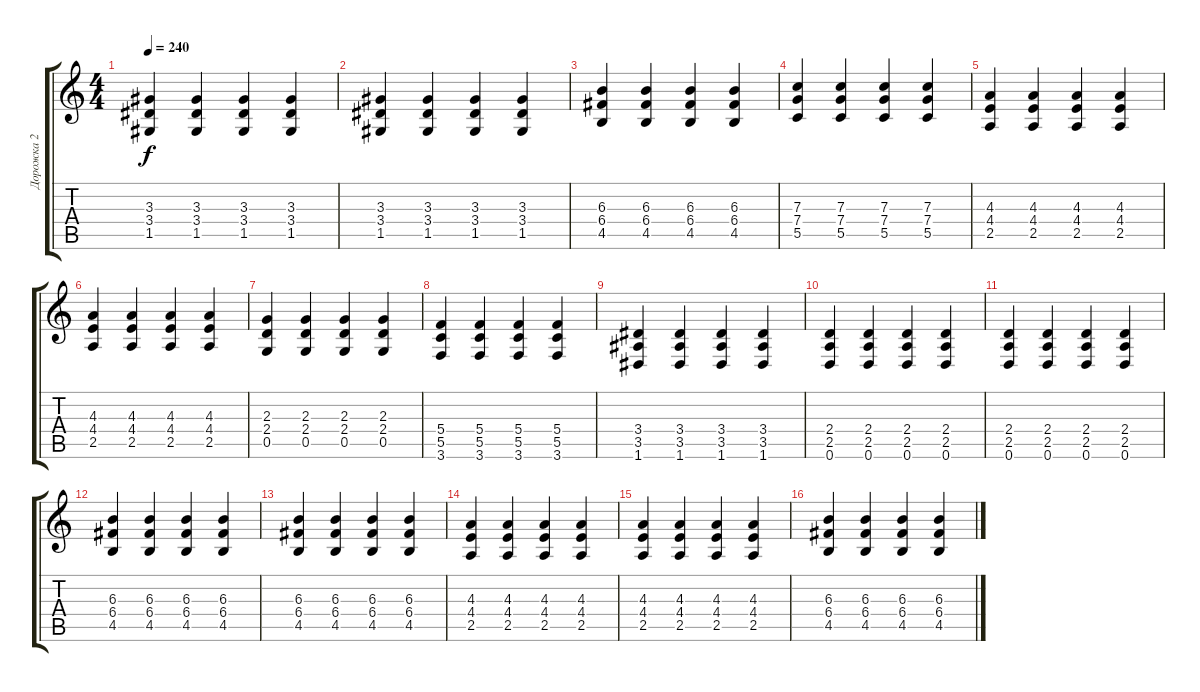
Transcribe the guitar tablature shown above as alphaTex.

\track ("Дорожка 2" "Дорожка 2") {instrument distortionguitar}
\staff {score tabs}
\tuning (D4 A3 F3 C3 G2 D2) {hide}
\ts (4 4)
\tempo 240
\clef g2
\ks c
(3.3 3.4 1.5).4{dy f} (3.3 3.4 1.5).4 (3.3 3.4 1.5).4 (3.3 3.4 1.5).4 |
(3.3 3.4 1.5).4 (3.3 3.4 1.5).4 (3.3 3.4 1.5).4 (3.3 3.4 1.5).4 |
(6.3 6.4 4.5).4 (6.3 6.4 4.5).4 (6.3 6.4 4.5).4 (6.3 6.4 4.5).4 |
(7.3 7.4 5.5).4 (7.3 7.4 5.5).4 (7.3 7.4 5.5).4 (7.3 7.4 5.5).4 |
(4.3 4.4 2.5).4 (4.3 4.4 2.5).4 (4.3 4.4 2.5).4 (4.3 4.4 2.5).4 |
(4.3 4.4 2.5).4 (4.3 4.4 2.5).4 (4.3 4.4 2.5).4 (4.3 4.4 2.5).4 |
(2.3 2.4 0.5).4 (2.3 2.4 0.5).4 (2.3 2.4 0.5).4 (2.3 2.4 0.5).4 |
(5.4 5.5 3.6).4 (5.4 5.5 3.6).4 (5.4 5.5 3.6).4 (5.4 5.5 3.6).4 |
(3.4 3.5 1.6).4 (3.4 3.5 1.6).4 (3.4 3.5 1.6).4 (3.4 3.5 1.6).4 |
(2.4 2.5 0.6).4 (2.4 2.5 0.6).4 (2.4 2.5 0.6).4 (2.4 2.5 0.6).4 |
(2.4 2.5 0.6).4 (2.4 2.5 0.6).4 (2.4 2.5 0.6).4 (2.4 2.5 0.6).4 |
(6.3 6.4 4.5).4 (6.3 6.4 4.5).4 (6.3 6.4 4.5).4 (6.3 6.4 4.5).4 |
(6.3 6.4 4.5).4 (6.3 6.4 4.5).4 (6.3 6.4 4.5).4 (6.3 6.4 4.5).4 |
(4.3 4.4 2.5).4 (4.3 4.4 2.5).4 (4.3 4.4 2.5).4 (4.3 4.4 2.5).4 |
(4.3 4.4 2.5).4 (4.3 4.4 2.5).4 (4.3 4.4 2.5).4 (4.3 4.4 2.5).4 |
(6.3 6.4 4.5).4 (6.3 6.4 4.5).4 (6.3 6.4 4.5).4 (6.3 6.4 4.5).4
